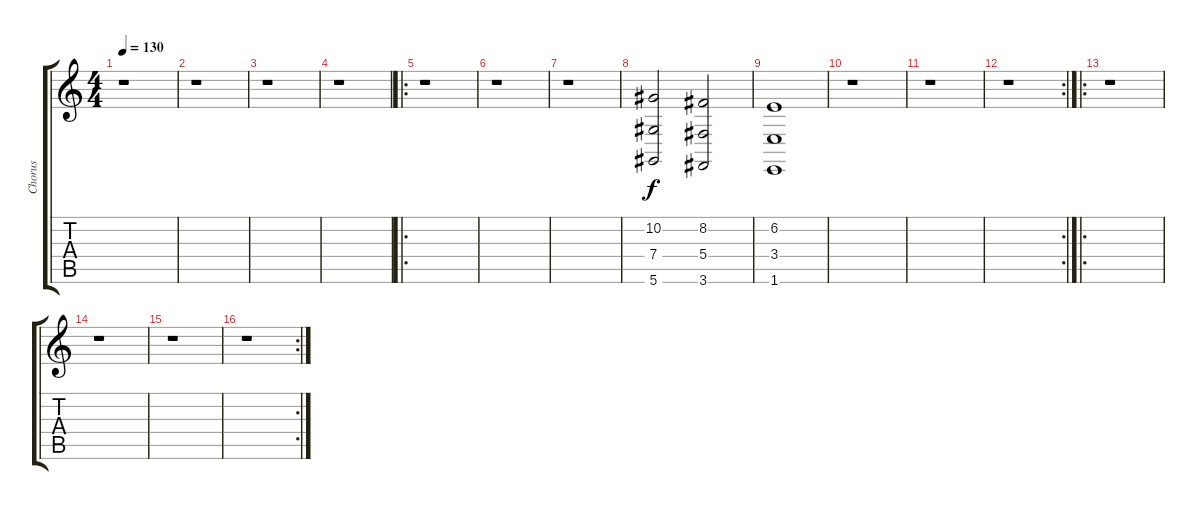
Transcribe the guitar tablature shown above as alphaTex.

\track ("Chorus" "Chorus") {instrument choiraahs}
\staff {score tabs}
\tuning (Eb4 Bb3 Gb3 Db3 Ab2 Eb2) {hide}
\ts (4 4)
\tempo 130
\clef g2
\ks c
r.1{dy f} |
r.1 |
r.1 |
r.1 |
\ro
r.1 |
r.1 |
r.1 |
(10.2 7.4 5.6).2 (8.2 5.4 3.6).2 |
(6.2 3.4 1.6).1 |
r.1 |
r.1 |
\rc 2
r.1 |
\ro
r.1 |
r.1 |
r.1 |
\rc 2
r.1
